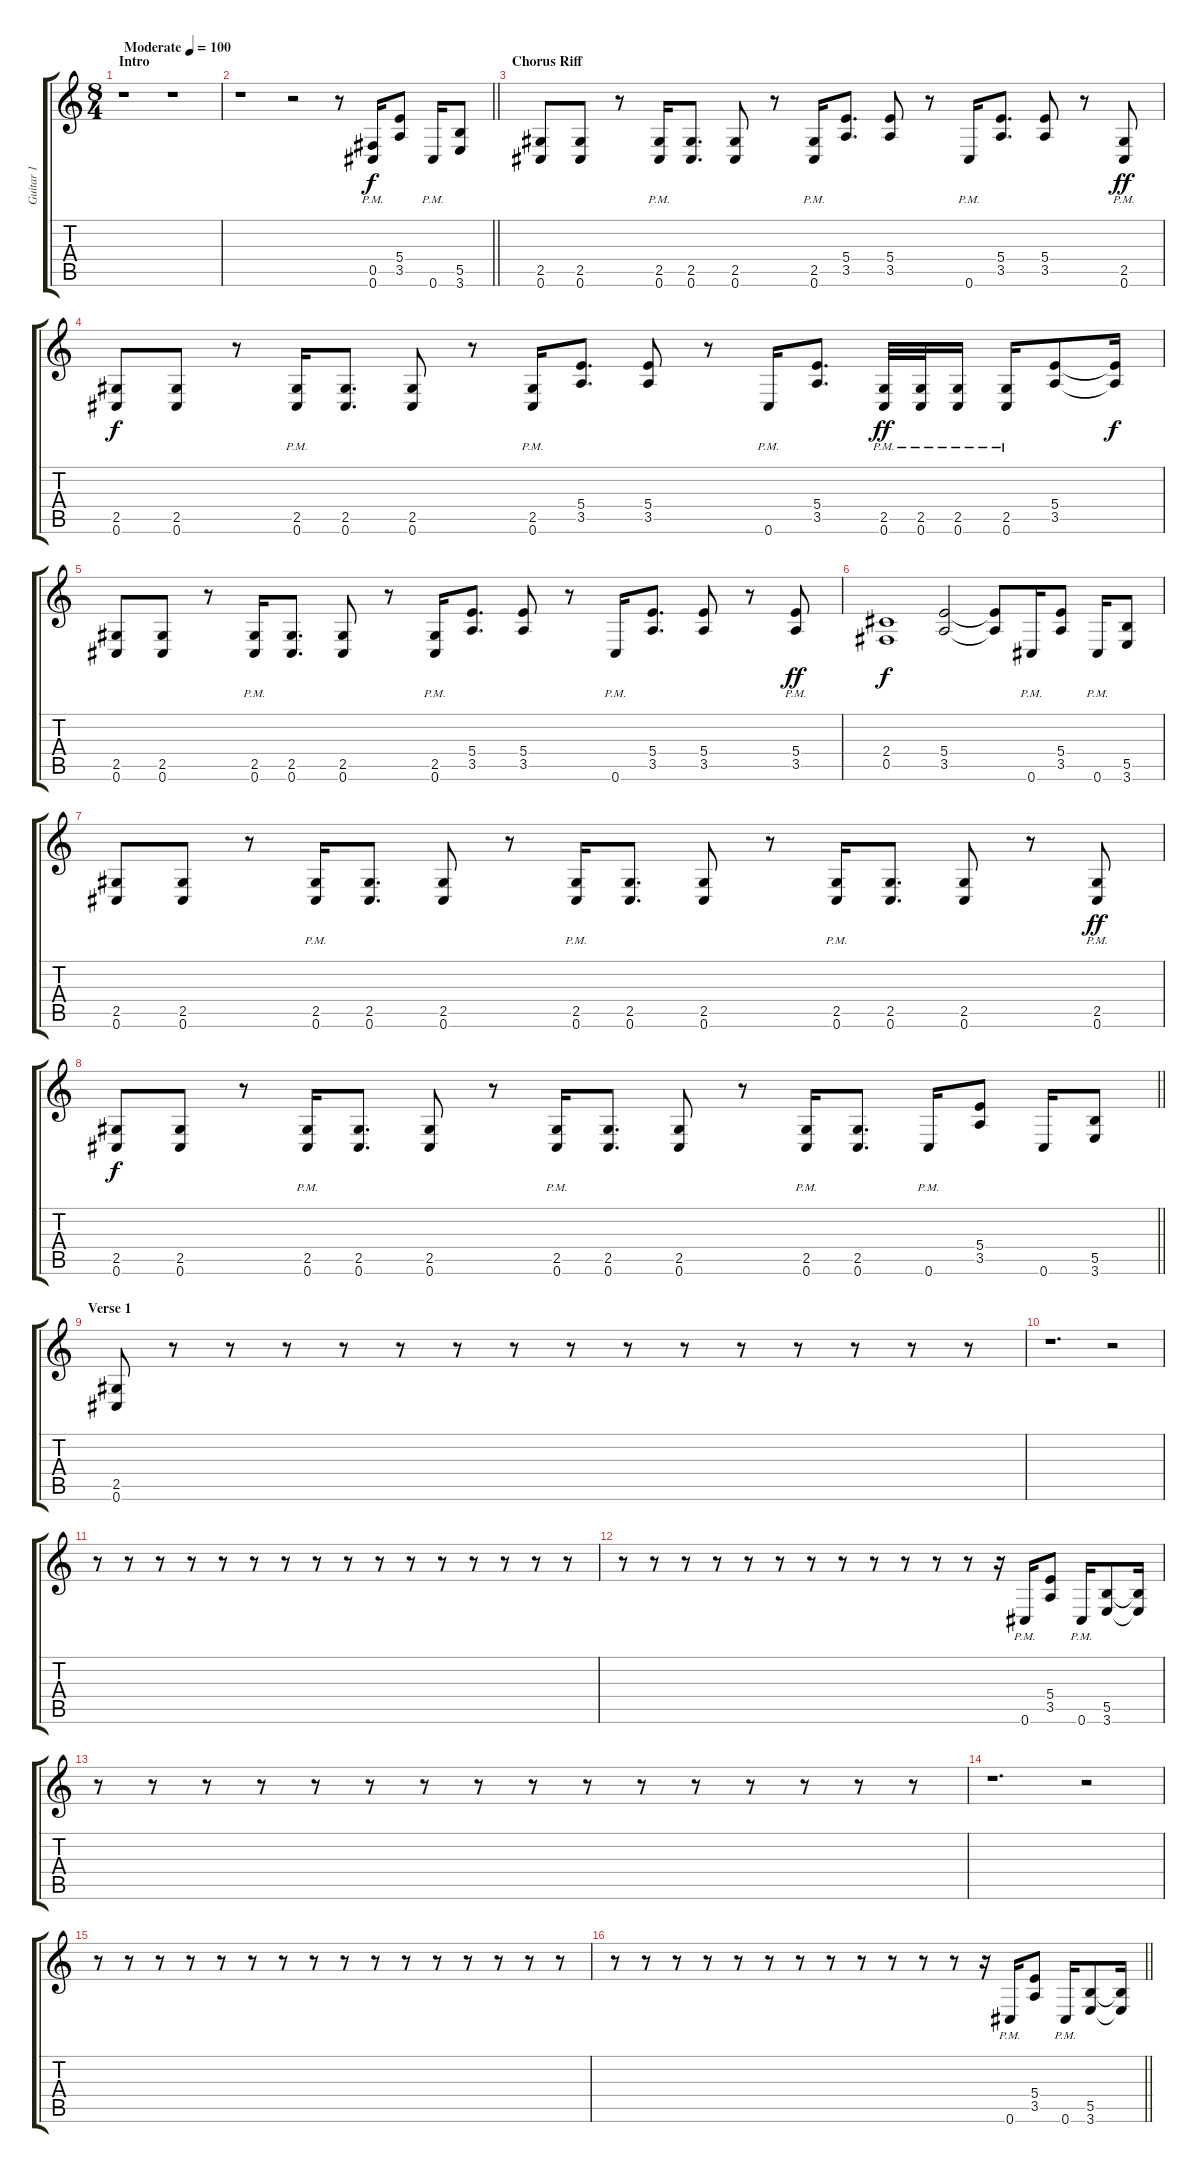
\track ("Guitar 1" "Guitar 1") {instrument distortionguitar}
\staff {score tabs}
\tuning (Db4 Ab3 E3 B2 Gb2 Db2) {hide}
\ts (8 4)
\section ("" "Intro")
\tempo (100 "Moderate")
\clef g2
\ks c
r.1{dy f instrument distortionguitar} r.1 |
\barLineRight lightlight
r.1 r.2 r.8 (0.5 0.6{pm}).16 (5.4 3.5).8 0.6{pm}.16 (5.5 3.6).8 |
\section ("" "Chorus Riff")
(2.5 0.6).8 (2.5 0.6).8 r.8 (2.5{pm} 0.6{pm}).16 (2.5 0.6).8{d} (2.5 0.6).8 r.8 (2.5{pm} 0.6{pm}).16 (5.4 3.5).8{d} (5.4 3.5).8 r.8 0.6{pm}.16 (5.4 3.5).8{d} (5.4 3.5).8 r.8 (2.5{pm} 0.6{pm}).8{dy ff} |
(2.5 0.6).8{dy f} (2.5 0.6).8 r.8 (2.5{pm} 0.6{pm}).16 (2.5 0.6).8{d} (2.5 0.6).8 r.8 (2.5{pm} 0.6{pm}).16 (5.4 3.5).8{d} (5.4 3.5).8 r.8 0.6{pm}.16 (5.4 3.5).8{d} (2.5{pm} 0.6{pm}).32{dy ff} (2.5{pm} 0.6{pm}).32 (2.5{pm} 0.6{pm}).16 (2.5{pm} 0.6{pm}).16 (5.4 3.5).8 (5.4{t} 3.5{t}).16{dy f} |
(2.5 0.6).8 (2.5 0.6).8 r.8 (2.5{pm} 0.6{pm}).16 (2.5 0.6).8{d} (2.5 0.6).8 r.8 (2.5{pm} 0.6{pm}).16 (5.4 3.5).8{d} (5.4 3.5).8 r.8 0.6{pm}.16 (5.4 3.5).8{d} (5.4 3.5).8 r.8 (5.4 3.5{pm}).8{dy ff} |
(2.4 0.5).1{dy f} (5.4 3.5).2 (5.4{t} 3.5{t}).8 0.6{pm}.16 (5.4 3.5).8 0.6{pm}.16 (5.5 3.6).8 |
(2.5 0.6).8 (2.5 0.6).8 r.8 (2.5{pm} 0.6{pm}).16 (2.5 0.6).8{d} (2.5 0.6).8 r.8 (2.5{pm} 0.6{pm}).16 (2.5 0.6).8{d} (2.5 0.6).8 r.8 (2.5{pm} 0.6{pm}).16 (2.5 0.6).8{d} (2.5 0.6).8 r.8 (2.5{pm} 0.6{pm}).8{dy ff} |
\barLineRight lightlight
(2.5 0.6).8{dy f} (2.5 0.6).8 r.8 (2.5{pm} 0.6{pm}).16 (2.5 0.6).8{d} (2.5 0.6).8 r.8 (2.5{pm} 0.6{pm}).16 (2.5 0.6).8{d} (2.5 0.6).8 r.8 (2.5{pm} 0.6{pm}).16 (2.5 0.6).8{d} 0.6{pm}.16 (5.4 3.5).8 0.6.16 (5.5 3.6).8 |
\section ("" "Verse 1")
(2.5 0.6).8 r.8 r.8 r.8 r.8 r.8 r.8 r.8 r.8 r.8 r.8 r.8 r.8 r.8 r.8 r.8 |
r.1{d} r.2 |
r.8 r.8 r.8 r.8 r.8 r.8 r.8 r.8 r.8 r.8 r.8 r.8 r.8 r.8 r.8 r.8 |
r.8 r.8 r.8 r.8 r.8 r.8 r.8 r.8 r.8 r.8 r.8 r.8 r.16 0.6{pm}.16 (5.4 3.5).8 0.6{pm}.16 (5.5 3.6).8 (5.5{t} 3.6{t}).16 |
r.8 r.8 r.8 r.8 r.8 r.8 r.8 r.8 r.8 r.8 r.8 r.8 r.8 r.8 r.8 r.8 |
r.1{d} r.2 |
r.8 r.8 r.8 r.8 r.8 r.8 r.8 r.8 r.8 r.8 r.8 r.8 r.8 r.8 r.8 r.8 |
\barLineRight lightlight
r.8 r.8 r.8 r.8 r.8 r.8 r.8 r.8 r.8 r.8 r.8 r.8 r.16 0.6{pm}.16 (5.4 3.5).8 0.6{pm}.16 (5.5 3.6).8 (5.5{t} 3.6{t}).16
